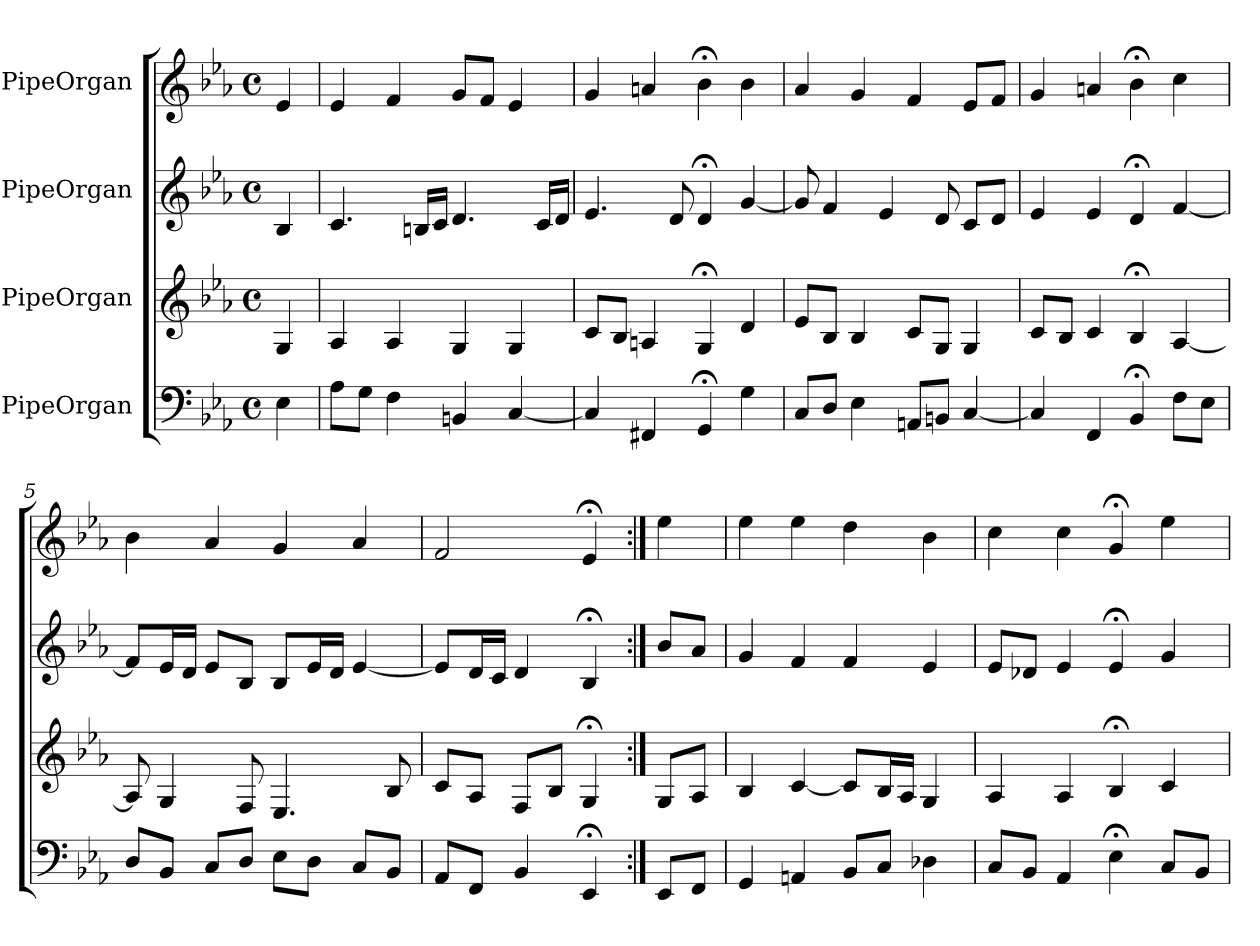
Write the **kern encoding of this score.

**kern	**kern	**kern	**kern
*part4	*part3	*part2	*part1
*staff4	*staff3	*staff2	*staff1
*I"PipeOrgan	*I"PipeOrgan	*I"PipeOrgan	*I"PipeOrgan
*k[b-e-a-]	*k[b-e-a-]	*k[b-e-a-]	*k[b-e-a-]
*E-:	*E-:	*E-:	*E-:
*M4/4	*M4/4	*M4/4	*M4/4
*met(c)	*met(c)	*met(c)	*met(c)
*MM60	*MM60	*MM60	*MM60
=	=	=	=
4E-	4G	4B-	4e-
=1	=1	=1	=1
8A-L	4A-	4.c	4e-
8GJ	.	.	.
4F	4A-	.	4f
.	.	16BnLL	.
.	.	16cJJ	.
4BBn	4G	4.d	8gL
.	.	.	8fJ
[4C	4G	.	4e-
.	.	16cLL	.
.	.	16dJJ	.
=2	=2	=2	=2
4C]	8cL	4.e-	4g
.	8B-J	.	.
4FF#X	4An	.	4an
.	.	8d	.
4GG;<	4G;<	4d;<	4b-;<
4G	4d	[4g	4b-
=3	=3	=3	=3
8CL	8e-L	8g]	4a-
8DJ	8B-J	4f	.
4E-	4B-	.	4g
.	.	4e-	.
8AAnL	8cL	.	4f
8BBnJ	8GJ	8d	.
[4C	4G	8cL	8e-L
.	.	8dJ	8fJ
=4	=4	=4	=4
4C]	8cL	4e-	4g
.	8B-J	.	.
4FF	4c	4e-	4an
4BB-;<	4B-;<	4d;<	4b-;<
8FL	[4A-	[4f	4cc
8E-J	.	.	.
=5	=5	=5	=5
8DL	8A-]	8fL]	4b-
8BB-J	4G	16e-L	.
.	.	16dJJ	.
8CL	.	8e-L	4a-
8DJ	8F	8B-J	.
8E-L	4.E-	8B-L	4g
8DJ	.	16e-L	.
.	.	16dJJ	.
8CL	.	[4e-	4a-
8BB-J	8B-	.	.
=6	=6	=6	=6
8AA-L	8cL	8e-L]	2f
8FFJ	8A-J	16dL	.
.	.	16cJJ	.
4BB-	8FL	4d	.
.	8B-J	.	.
4EE-;<	4G;<	4B-;<	4e-;<
=:|!	=:|!	=:|!	=:|!
8EE-L	8GL	8b-L	4ee-
8FFJ	8A-J	8a-J	.
=7	=7	=7	=7
4GG	4B-	4g	4ee-
4AAn	[4c	4f	4ee-
8BB-L	8cL]	4f	4dd
8CJ	16B-L	.	.
.	16A-JJ	.	.
4D-X	4G	4e-	4b-
=8	=8	=8	=8
8CL	4A-	8e-L	4cc
8BB-J	.	8d-XJ	.
4AA-	4A-	4e-	4cc
4E-;<	4B-;<	4e-;<	4g;<
8CL	4c	4g	4ee-
8BB-J	.	.	.
=	=	=	=
*-	*-	*-	*-
